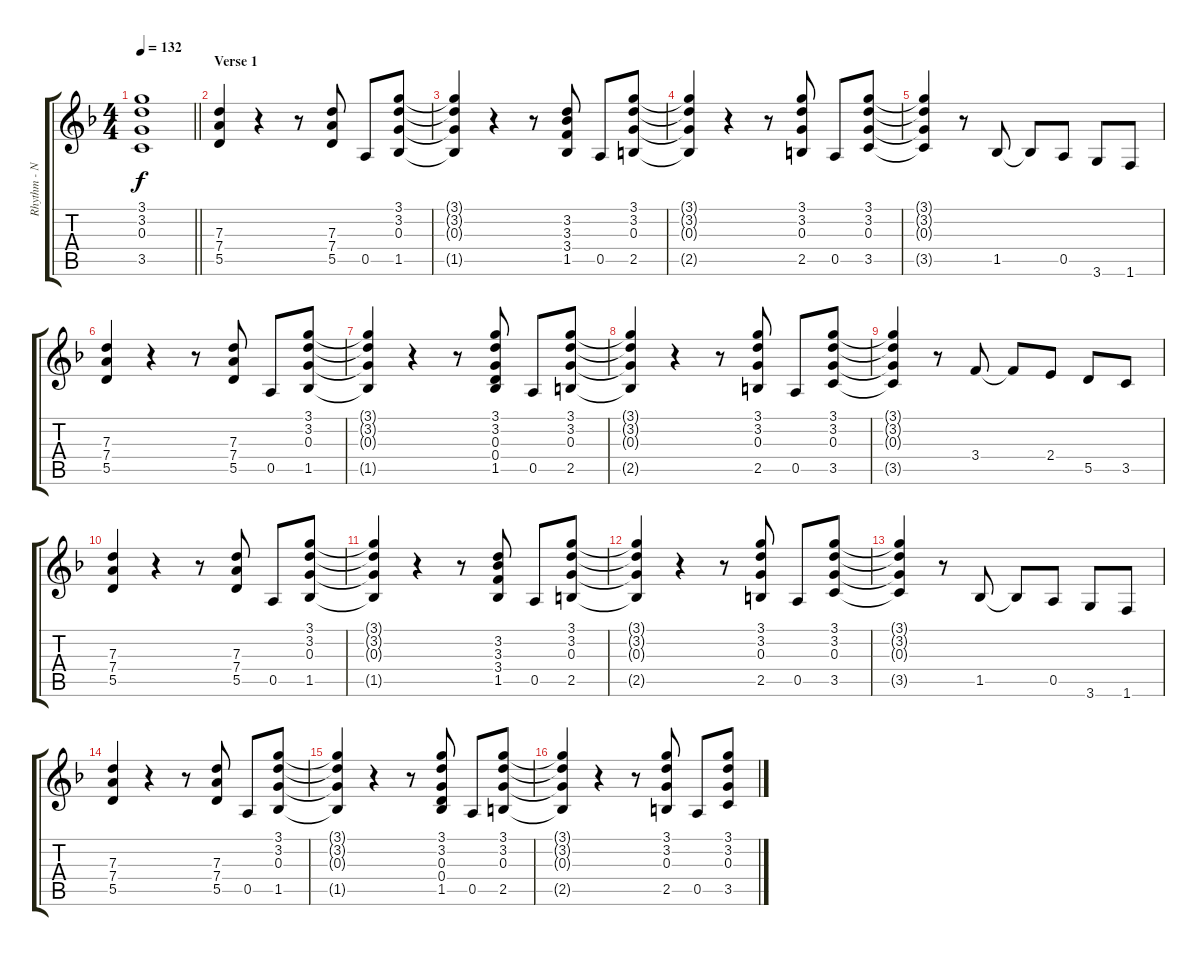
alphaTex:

\track ("Rhythm - Neal Schon" "Rhythm - N") {instrument distortionguitar}
\staff {score tabs}
\tuning (E4 B3 G3 D3 A2 E2) {hide}
\ts (4 4)
\tempo 132
\clef g2
\barLineRight lightlight
\ks f
(3.1{t} 3.2{t} 0.3{t} 3.5{t}).1{dy f} |
\section ("" "Verse 1")
(7.3 7.4 5.5).4 r.4 r.8 (7.3 7.4 5.5).8 0.5.8 (3.1 3.2 0.3 1.5).8 |
(3.1{t} 3.2{t} 0.3{t} 1.5{t}).4 r.4 r.8 (3.2 3.3 3.4 1.5).8 0.5.8 (3.1 3.2 0.3 2.5).8 |
(3.1{t} 3.2{t} 0.3{t} 2.5{t}).4 r.4 r.8 (3.1 3.2 0.3 2.5).8 0.5.8 (3.1 3.2 0.3 3.5).8 |
(3.1{t} 3.2{t} 0.3{t} 3.5{t}).4 r.8 1.5.8 1.5{t}.8 0.5.8 3.6.8 1.6.8 |
(7.3 7.4 5.5).4 r.4 r.8 (7.3 7.4 5.5).8 0.5.8 (3.1 3.2 0.3 1.5).8 |
(3.1{t} 3.2{t} 0.3{t} 1.5{t}).4 r.4 r.8 (3.1 3.2 0.3 0.4 1.5).8 0.5.8 (3.1 3.2 0.3 2.5).8 |
(3.1{t} 3.2{t} 0.3{t} 2.5{t}).4 r.4 r.8 (3.1 3.2 0.3 2.5).8 0.5.8 (3.1 3.2 0.3 3.5).8 |
(3.1{t} 3.2{t} 0.3{t} 3.5{t}).4 r.8 3.4.8 3.4{t}.8 2.4.8 5.5.8 3.5.8 |
(7.3 7.4 5.5).4 r.4 r.8 (7.3 7.4 5.5).8 0.5.8 (3.1 3.2 0.3 1.5).8 |
(3.1{t} 3.2{t} 0.3{t} 1.5{t}).4 r.4 r.8 (3.2 3.3 3.4 1.5).8 0.5.8 (3.1 3.2 0.3 2.5).8 |
(3.1{t} 3.2{t} 0.3{t} 2.5{t}).4 r.4 r.8 (3.1 3.2 0.3 2.5).8 0.5.8 (3.1 3.2 0.3 3.5).8 |
(3.1{t} 3.2{t} 0.3{t} 3.5{t}).4 r.8 1.5.8 1.5{t}.8 0.5.8 3.6.8 1.6.8 |
(7.3 7.4 5.5).4 r.4 r.8 (7.3 7.4 5.5).8 0.5.8 (3.1 3.2 0.3 1.5).8 |
(3.1{t} 3.2{t} 0.3{t} 1.5{t}).4 r.4 r.8 (3.1 3.2 0.3 0.4 1.5).8 0.5.8 (3.1 3.2 0.3 2.5).8 |
(3.1{t} 3.2{t} 0.3{t} 2.5{t}).4 r.4 r.8 (3.1 3.2 0.3 2.5).8 0.5.8 (3.1 3.2 0.3 3.5).8
